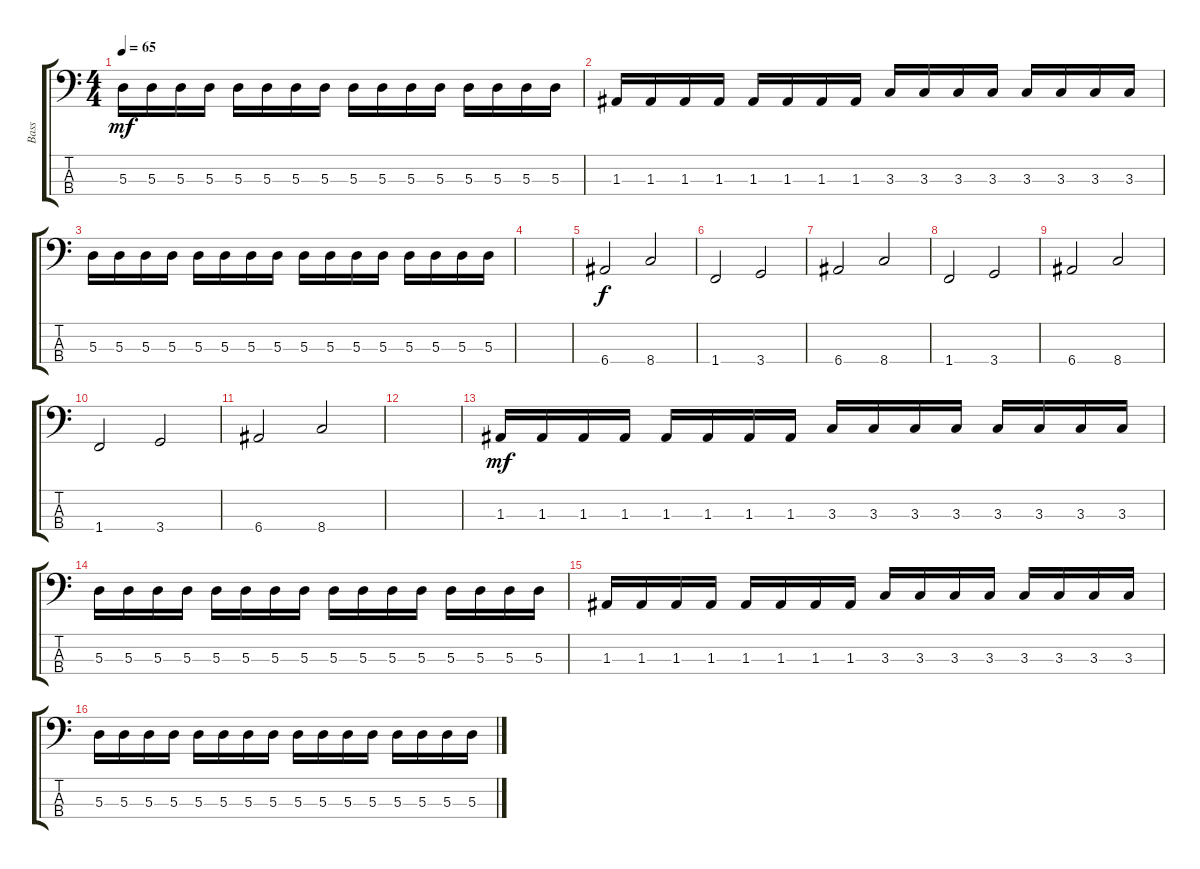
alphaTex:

\track ("Bass" "Bass") {instrument electricbassfinger}
\staff {score tabs}
\tuning (G2 D2 A1 E1) {hide}
\ts (4 4)
\tempo 65
\clef f4
\ks c
5.3.16{dy mf} 5.3.16 5.3.16 5.3.16 5.3.16 5.3.16 5.3.16 5.3.16 5.3.16 5.3.16 5.3.16 5.3.16 5.3.16 5.3.16 5.3.16 5.3.16 |
1.3.16 1.3.16 1.3.16 1.3.16 1.3.16 1.3.16 1.3.16 1.3.16 3.3.16 3.3.16 3.3.16 3.3.16 3.3.16 3.3.16 3.3.16 3.3.16 |
5.3.16 5.3.16 5.3.16 5.3.16 5.3.16 5.3.16 5.3.16 5.3.16 5.3.16 5.3.16 5.3.16 5.3.16 5.3.16 5.3.16 5.3.16 5.3.16 |
|
6.4.2{dy f} 8.4.2 |
1.4.2 3.4.2 |
6.4.2 8.4.2 |
1.4.2 3.4.2 |
6.4.2 8.4.2 |
1.4.2 3.4.2 |
6.4.2 8.4.2 |
|
1.3.16{dy mf} 1.3.16 1.3.16 1.3.16 1.3.16 1.3.16 1.3.16 1.3.16 3.3.16 3.3.16 3.3.16 3.3.16 3.3.16 3.3.16 3.3.16 3.3.16 |
5.3.16 5.3.16 5.3.16 5.3.16 5.3.16 5.3.16 5.3.16 5.3.16 5.3.16 5.3.16 5.3.16 5.3.16 5.3.16 5.3.16 5.3.16 5.3.16 |
1.3.16 1.3.16 1.3.16 1.3.16 1.3.16 1.3.16 1.3.16 1.3.16 3.3.16 3.3.16 3.3.16 3.3.16 3.3.16 3.3.16 3.3.16 3.3.16 |
5.3.16 5.3.16 5.3.16 5.3.16 5.3.16 5.3.16 5.3.16 5.3.16 5.3.16 5.3.16 5.3.16 5.3.16 5.3.16 5.3.16 5.3.16 5.3.16
